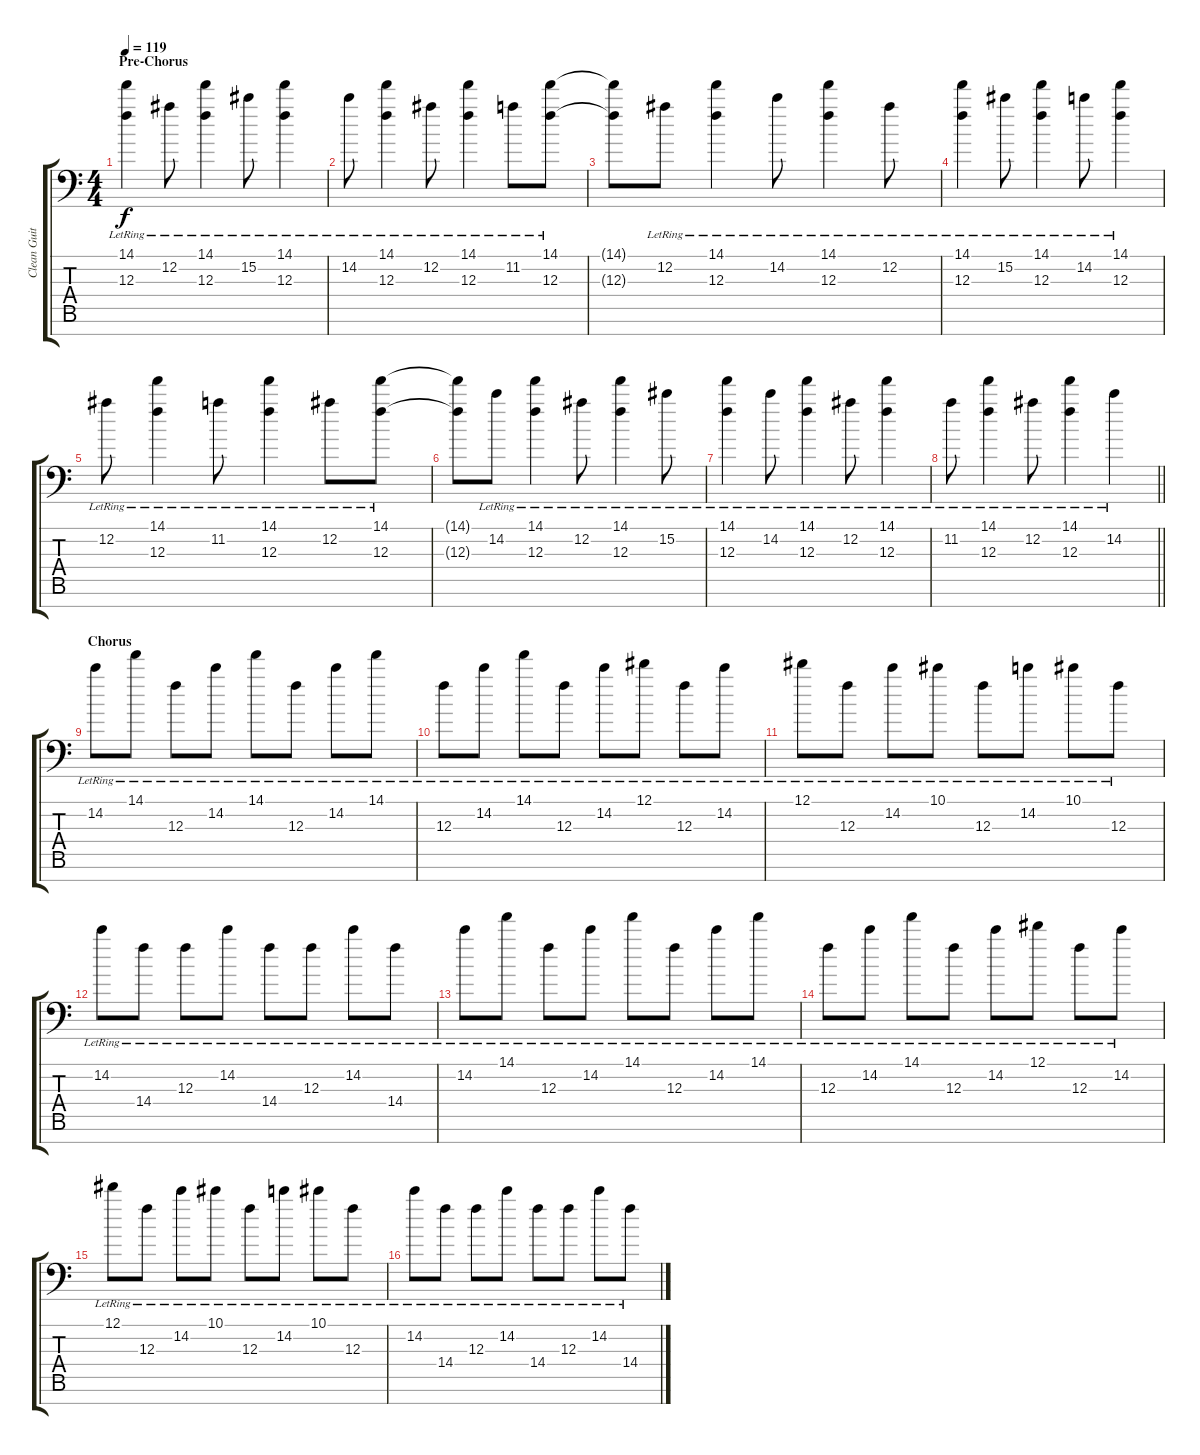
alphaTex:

\track ("Clean Guitar 2" "Clean Guit") {instrument electricguitarclean}
\staff {score tabs}
\tuning (Eb4 Bb3 F3 Eb3 Bb2 F2 F1) {hide}
\ts (4 4)
\section ("" "Pre-Chorus")
\tempo 119
\clef f4
\ks c
(14.1{lr} 12.3{lr}).4{dy f} 12.2{lr}.8 (14.1{lr} 12.3{lr}).4 15.2{lr}.8 (14.1{lr} 12.3{lr}).4 |
14.2{lr}.8 (14.1{lr} 12.3{lr}).4 12.2{lr}.8 (14.1{lr} 12.3{lr}).4 11.2{lr}.8 (14.1{lr} 12.3{lr}).8 |
(14.1{t} 12.3{t}).8 12.2{lr}.8 (14.1{lr} 12.3{lr}).4 14.2{lr}.8 (14.1{lr} 12.3{lr}).4 12.2{lr}.8 |
(14.1{lr} 12.3{lr}).4 15.2{lr}.8 (14.1{lr} 12.3{lr}).4 14.2{lr}.8 (14.1{lr} 12.3{lr}).4 |
12.2{lr}.8 (14.1{lr} 12.3{lr}).4 11.2{lr}.8 (14.1{lr} 12.3{lr}).4 12.2{lr}.8 (14.1{lr} 12.3{lr}).8 |
(14.1{t} 12.3{t}).8 14.2{lr}.8 (14.1{lr} 12.3{lr}).4 12.2{lr}.8 (14.1{lr} 12.3{lr}).4 15.2{lr}.8 |
(14.1{lr} 12.3{lr}).4 14.2{lr}.8 (14.1{lr} 12.3{lr}).4 12.2{lr}.8 (14.1{lr} 12.3{lr}).4 |
\barLineRight lightlight
11.2{lr}.8 (14.1{lr} 12.3{lr}).4 12.2{lr}.8 (14.1{lr} 12.3{lr}).4 14.2{lr}.4 |
\section ("" "Chorus")
14.2{lr}.8{volume 9} 14.1{lr}.8 12.3{lr}.8 14.2{lr}.8 14.1{lr}.8 12.3{lr}.8 14.2{lr}.8 14.1{lr}.8 |
12.3{lr}.8 14.2{lr}.8 14.1{lr}.8 12.3{lr}.8 14.2{lr}.8 12.1{lr}.8 12.3{lr}.8 14.2{lr}.8 |
12.1{lr}.8 12.3{lr}.8 14.2{lr}.8 10.1{lr}.8 12.3{lr}.8 14.2{lr}.8 10.1{lr}.8 12.3{lr}.8 |
14.2{lr}.8 14.4{lr}.8 12.3{lr}.8 14.2{lr}.8 14.4{lr}.8 12.3{lr}.8 14.2{lr}.8 14.4{lr}.8 |
14.2{lr}.8 14.1{lr}.8 12.3{lr}.8 14.2{lr}.8 14.1{lr}.8 12.3{lr}.8 14.2{lr}.8 14.1{lr}.8 |
12.3{lr}.8 14.2{lr}.8 14.1{lr}.8 12.3{lr}.8 14.2{lr}.8 12.1{lr}.8 12.3{lr}.8 14.2{lr}.8 |
12.1{lr}.8 12.3{lr}.8 14.2{lr}.8 10.1{lr}.8 12.3{lr}.8 14.2{lr}.8 10.1{lr}.8 12.3{lr}.8 |
14.2{lr}.8 14.4{lr}.8 12.3{lr}.8 14.2{lr}.8 14.4{lr}.8 12.3{lr}.8 14.2{lr}.8 14.4{lr}.8
